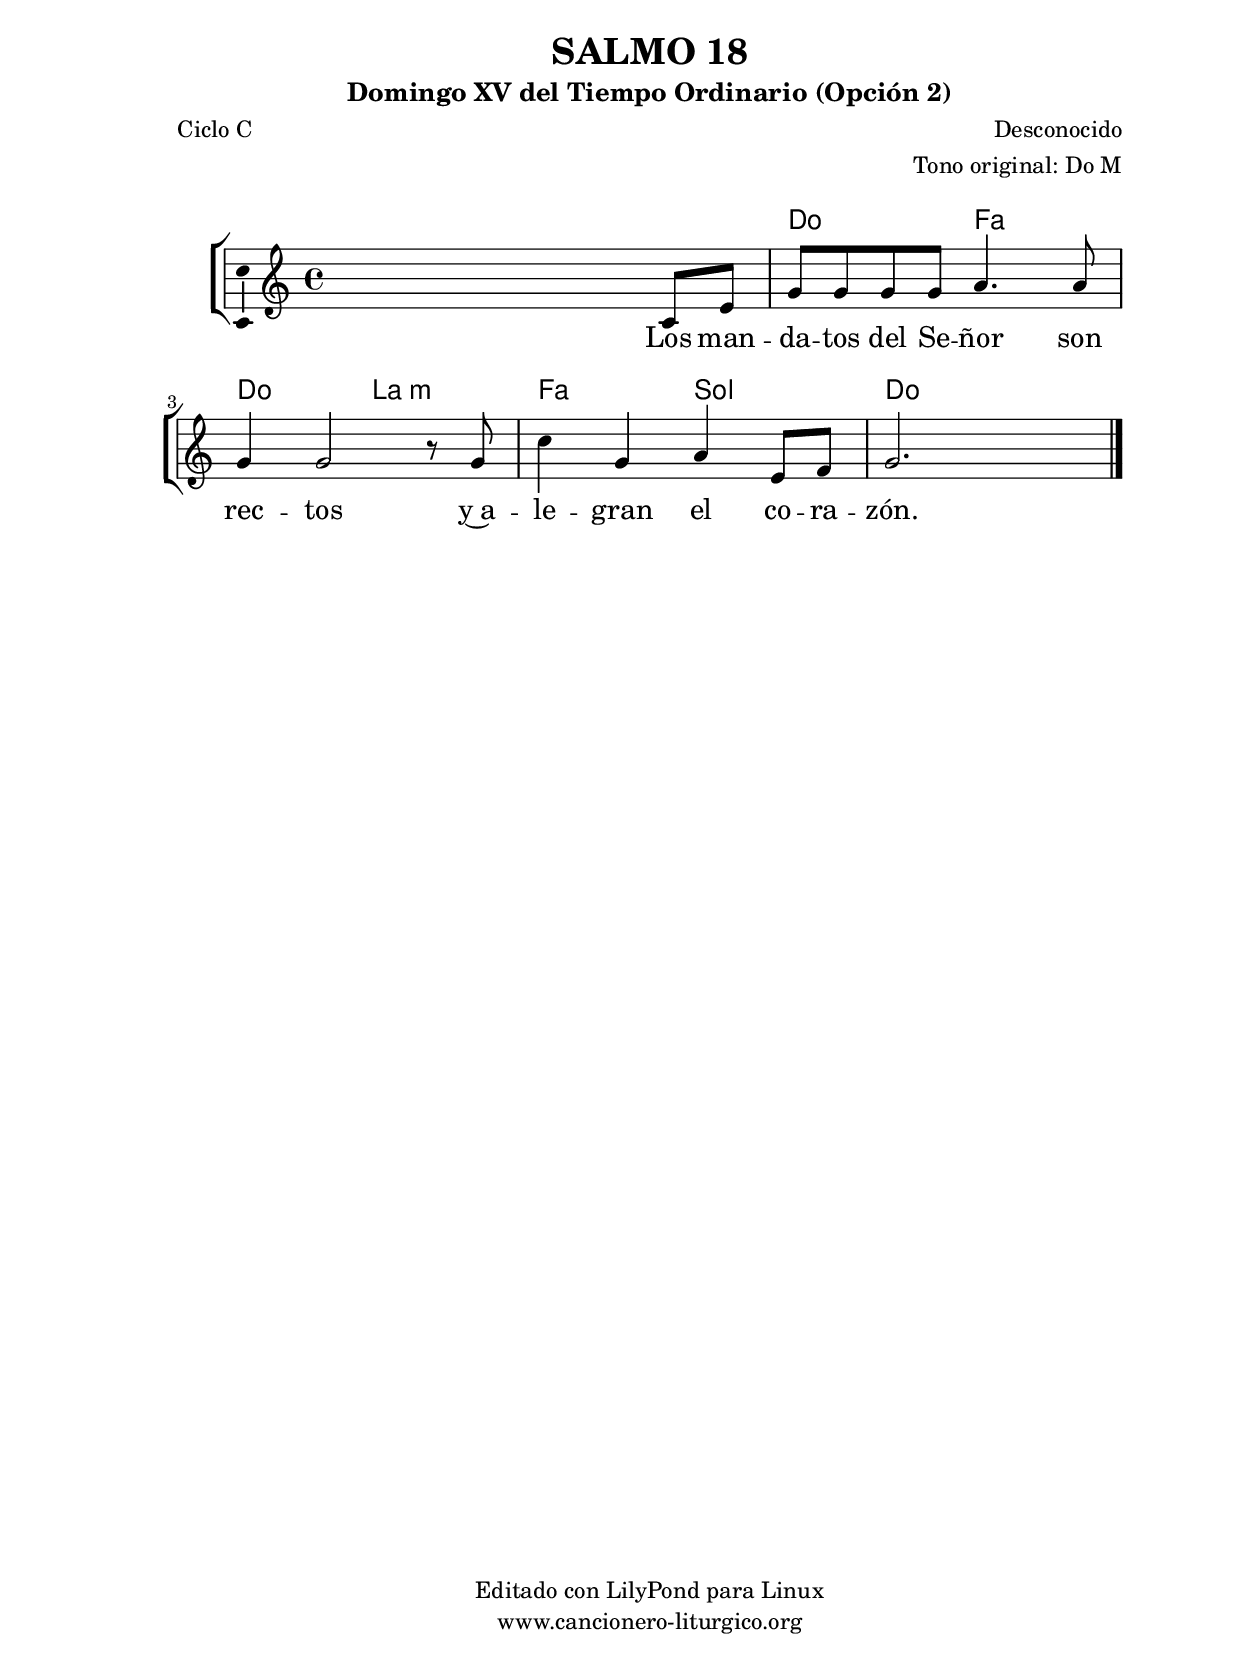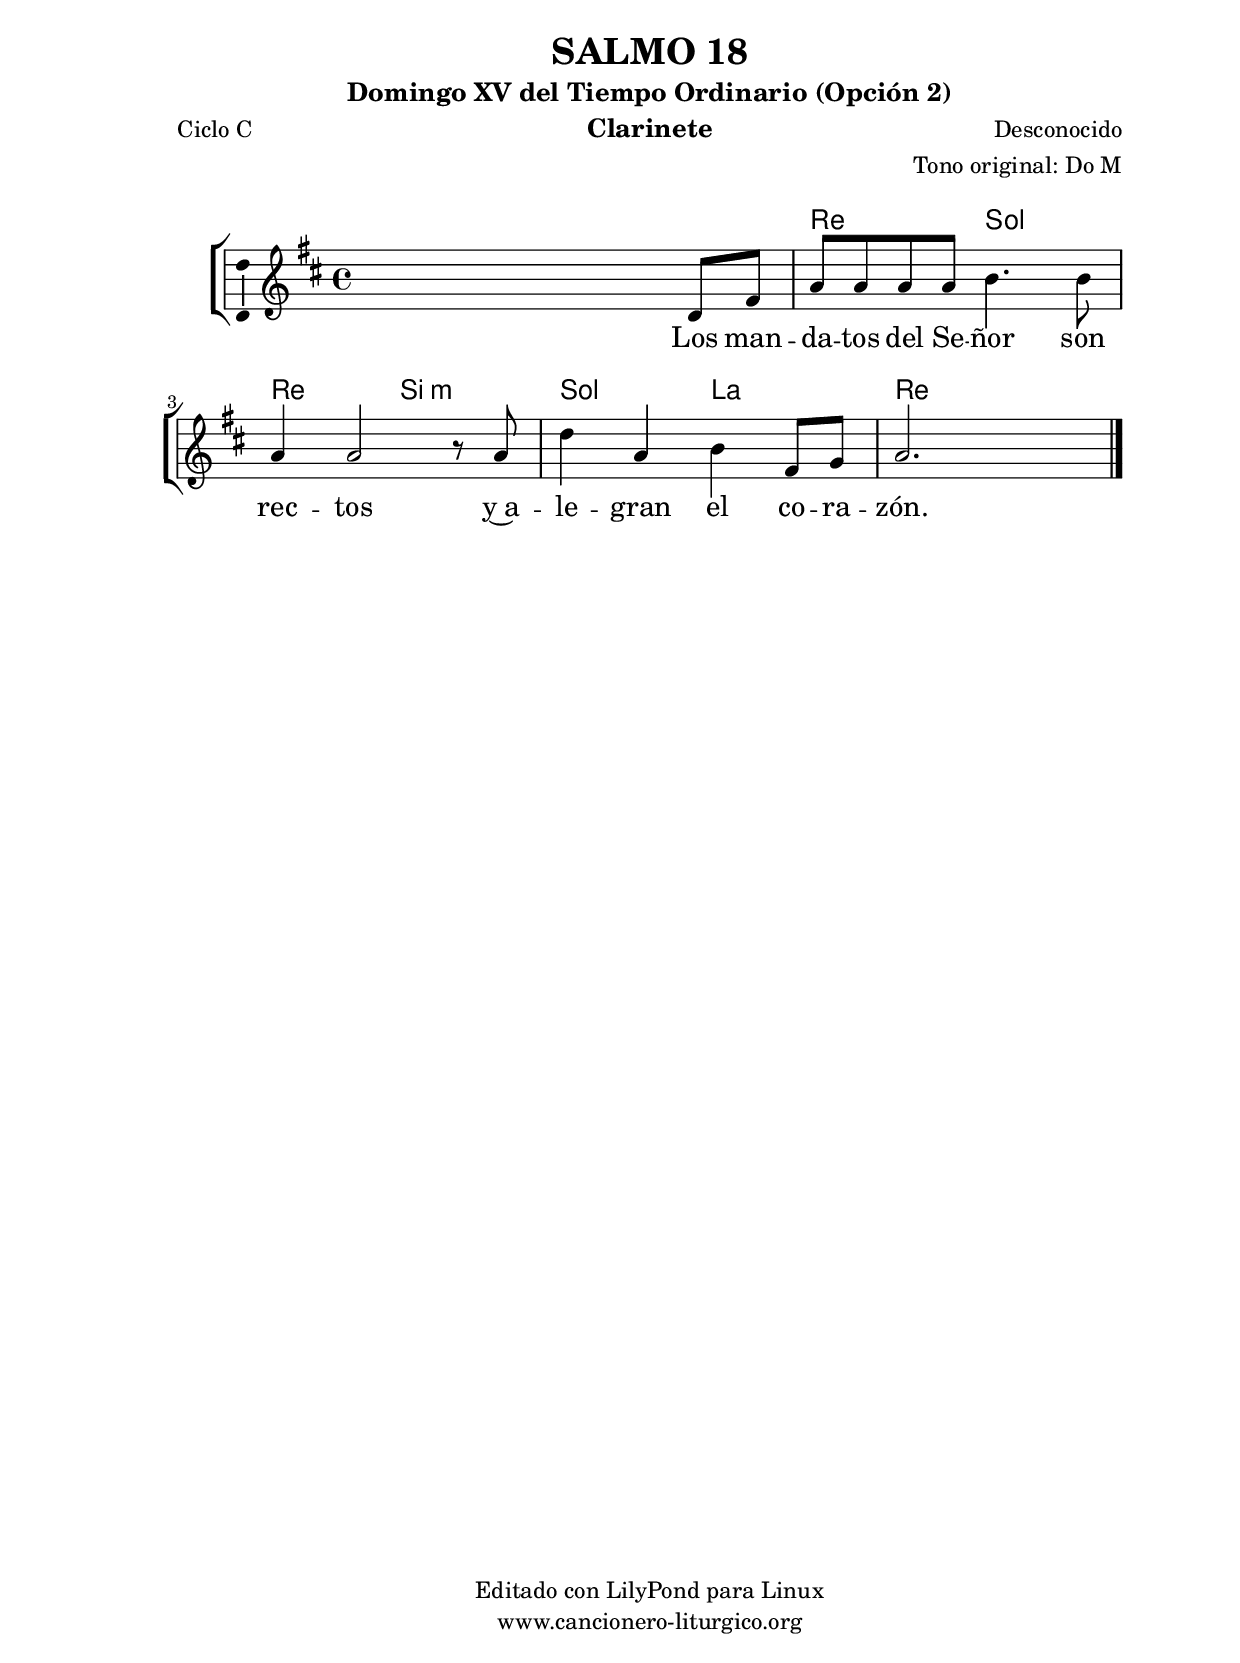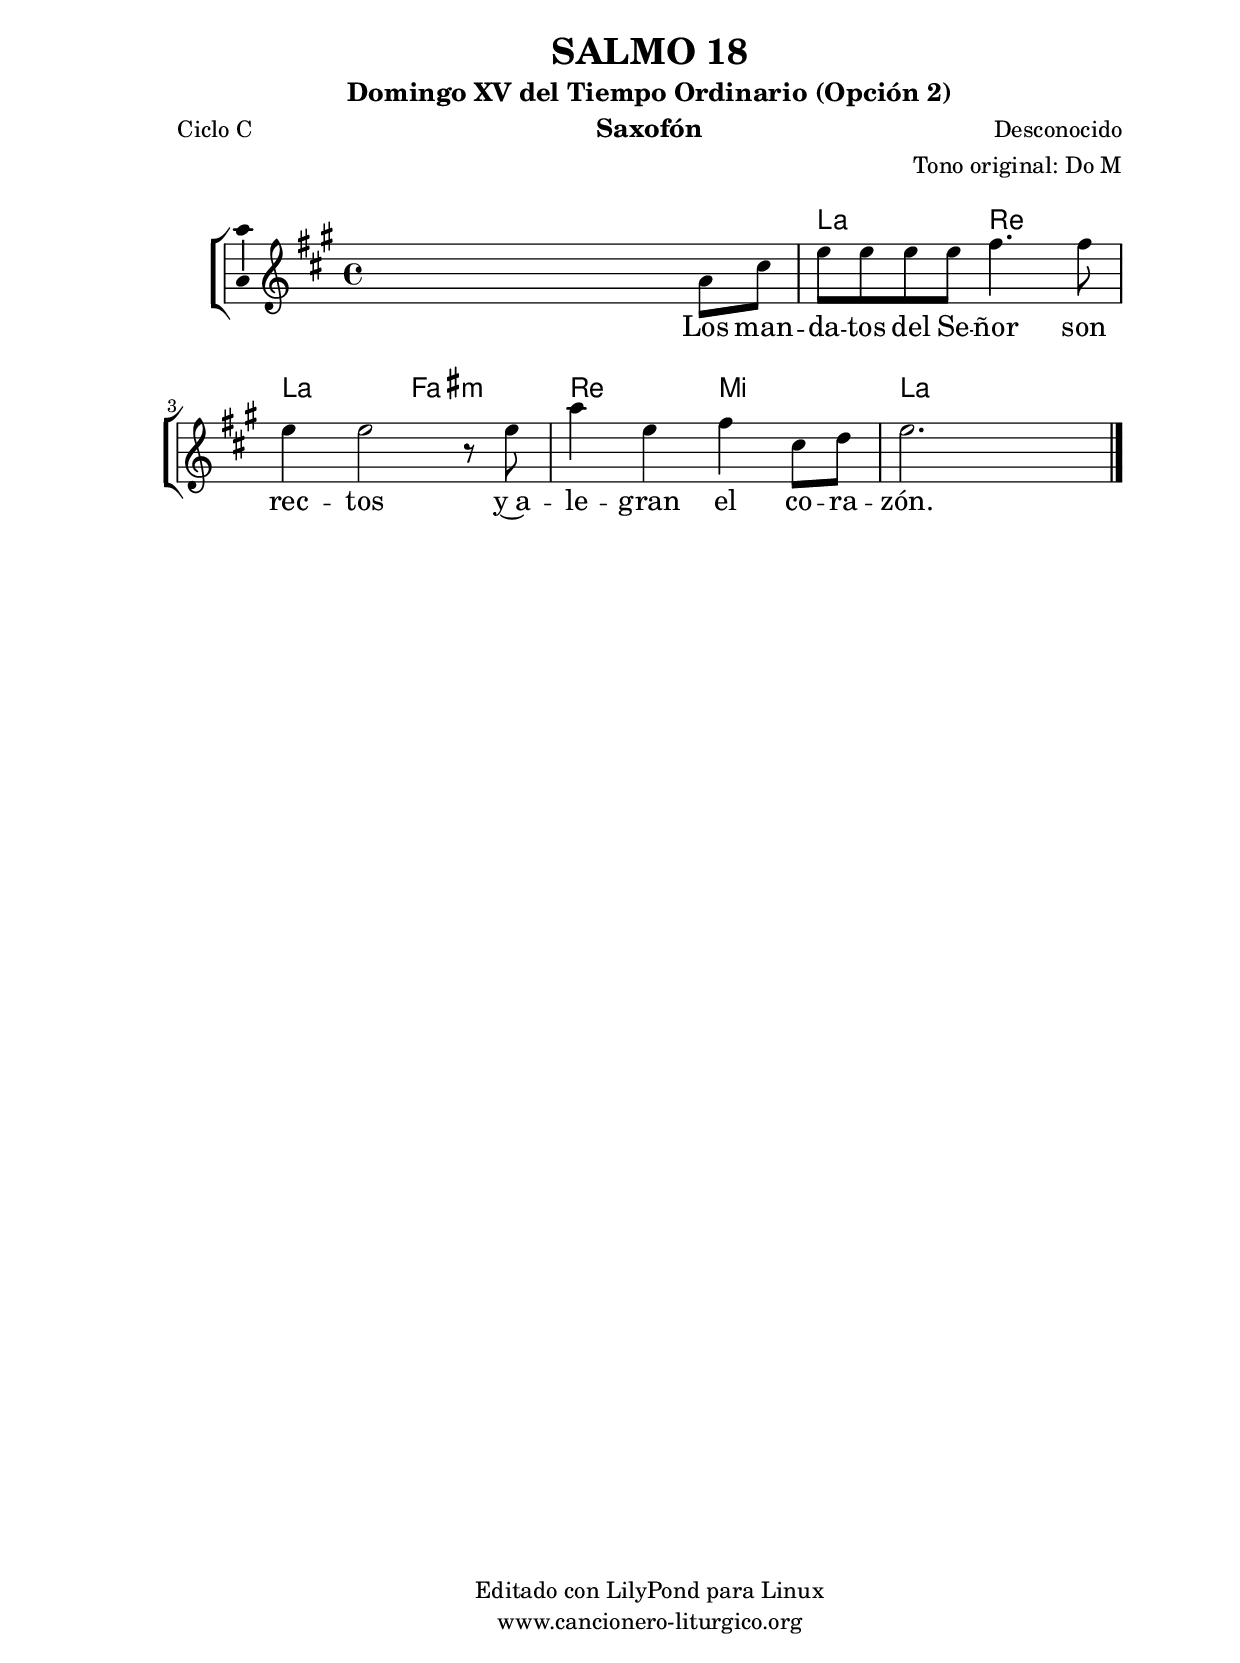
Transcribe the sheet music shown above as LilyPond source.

%
%para convertir .midi en .wav:
%timidity filename.midi -Ow -o finename.wav
%
%
%Para convertir de .wav a .mp3:
%lame -h -m j filename.wav
%
%
%para escuchar el midi:
%timidity nombrefichero.midi
%


%versión de lilypond para la que se ha escrito esta partitura:
\version "2.16.0"

	%Tamaño papel
	#(set-default-paper-size "a4")
	%Tamaño partitura
	#(set-global-staff-size 20)
	%No responde al pulsar sobre una nota
	#(ly:set-option 'point-and-click #f)

%parámetros del encabezamiento:
\header {
	title = "SALMO 18"
	subtitle = "Domingo XV del Tiempo Ordinario (Opción 2)"
	composer = "Desconocido"
	poet = "Ciclo C"
	meter = ""
	arranger = "Tono original: Do M"
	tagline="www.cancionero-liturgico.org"
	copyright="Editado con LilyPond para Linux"
	tiempo = "Ordinario"
	usos = "Salmo"
	letra = "Los mandatos del Señor son rectos y alegran el corazón."
	}

%parámetros asociados al papel:
\paper  {
	oddHeaderMarkup = \markup {\fill-line { \on-the-fly #not-first-page \fromproperty #'header:title \on-the-fly #not-first-page \fromproperty #'header:composer }}
	evenHeaderMarkup = \markup {\fill-line { \fromproperty #'header:composer \fromproperty #'header:title }}
	#(set-paper-size "a4")
	print-page-number = ##f
	first-page-number = 1
	print-first-page-number = ##f
%	head-separation = 3.0 \cm
	top-margin = 2.0 \cm
	bottom-margin = 0.5\cm
%%%	bottom-margin = -1.0\cm
	left-margin = 3.0 \cm
	line-width = 16.0 \cm 
	indent = 8\mm
	interscoreline = 2.\mm
	between-system-space = 15\mm
%	para que las partituras no llenen la hoja:
	ragged-bottom = ##t
%	idem para la última hoja:
	ragged-last-bottom = ##f
%	para que las partituras llenen el ancho del papel:
	ragged-last = ##f
	after-title-space = 2.5 \cm
%page-count=1
system-count=2

	%Flexible Vertical Spacing
%	markup-markup-spacing =
%	#'((basic-distance . 15) (minimum-distance . 15) (padding . 3))
	markup-system-spacing =
	#'((basic-distance . 15) (minimum-distance . 15) (padding . 3))
	system-system-spacing =
	#'((basic-distance . 15) (minimum-distance . 15) (padding . 3))
	score-system-spacing =
	#'((basic-distance . 15) (minimum-distance . 15) (padding . 5))
%	top-system-spacing = % header
%	#'((basic-distance . 8) (minimum-distance . 0) (padding . 3))
%	top-markup-spacing =
%	#'((basic-distance . 20) (minimum-distance . 20) (padding . 3))
	last-bottom-spacing = % footer
	#'((basic-distance . 5) (minimum-distance . 5) (padding . 3))
%	score-markup-spacing =
%	#'((basic-distance . 16) (minimum-distance . 13) (padding . 3))

	}


%parámetros que afectan a toda la partitura:
global =  {
	%clave de sol (G):
	\clef G
	%armadura:
%	\transpose f a
	\key c \major
	\tempo 4=90
	\set Score.tempoHideNote = ##t
	}


acordes = {
	\italianChords
	\chordmode {
%	\transpose f a
{

s1
c2 f c a:m f g c s

	}
	}
}

melodia = 
%	\transpose f a
{
	\relative c'{

\time 4/4
s2 s4 c8 e
g8 g g g a4. a8
g4 g2 r8 g8
c4 g a e8 f
g2. s4

	\bar "|."
	}
	}


texto = \lyricmode {
Los man -- da -- tos del Se -- ñor son rec -- tos
y~a -- le -- gran el co -- ra -- zón.
	}


acordesStaff = \context ChordNames = acordesStaff <<
	\set chordChanges = ##t
	\acordes
	>>


vozStaff = \context Voice = vozStaff
\with {\consists "Ambitus_engraver"}
<<
%	\set Staff.instrumentName = ""
%	\set Staff.shortInstrumentName = ""
%	\set Staff.midiInstrument = #"clarinet"
%	\set Staff.midiInstrument = #"cello"
%	\set Staff.midiInstrument = #"flute"
	\set Staff.midiInstrument = #"electric guitar (jazz)"
%	\set Staff.midiInstrument = #"english horn"
%	\set Staff.midiInstrument = #"violin"
%	\set Staff.midiInstrument = #"glockenspiel"
	\set Staff.midiMinimumVolume = #0.7
	\set Staff.midiMaximumVolume = #0.9
	\global
	\melodia
	>>


textoStaff = \context Lyrics = textoStaff <<
	\lyricsto vozStaff \texto
	>>

\book {
	\score {
		\context ChoirStaff {
			\override StaffGroup.SystemStartBracket #'collapse-height = #1
			\override Score.SystemStartBar #'collapse-height = #1
			<<
			\acordesStaff
			\vozStaff
			\textoStaff
			>>
			}
		\layout {
	    		\context {
				\Lyrics
				\override LyricText #'font-size = #2
				}
	   		 \context {
				\Score
				%fontSize = #3
				\override StaffSymbol #'staff-space = #(magstep +3)
				%\override Beam #'thickness = #0.55
				%\override SpacingSpanner #'spacing-increment = #1.0
				%\override Slur #'height-limit = #1.5
				}
			}
		}
	\score {
		\unfoldRepeats
		\context ChoirStaff {
			<<
			\acordesStaff
			\vozStaff
			>>
			}
		\midi {
	  		\context {
	  			\Score
				tempoWholesPerMinute = #(ly:make-moment 70 4)
				}
			}
		}
	}

%Partitura para clarinete
#(define output-suffix "C")
\book {
	\header{
		instrument = "Clarinete"
		}
	\score {
		\context ChoirStaff {
			\override StaffGroup.SystemStartBracket #'collapse-height = #1
			\override Score.SystemStartBar #'collapse-height = #1
\transpose c d
			<<
			\acordesStaff
			\vozStaff
			\textoStaff
			>>
			}
		\layout {
	    		\context {
				\Lyrics
				\override LyricText #'font-size = #2
				}
	   		 \context {
				\Score
				%fontSize = #3
				\override StaffSymbol #'staff-space = #(magstep +3)
				%\override Beam #'thickness = #0.55
				%\override SpacingSpanner #'spacing-increment = #1.0
				%\override Slur #'height-limit = #1.5
				}
			}
		}
	}

%Partitura para saxofón
#(define output-suffix "S")
\book {
	\header{
		instrument = "Saxofón"
		}
	\score {
		\context ChoirStaff {
			\override StaffGroup.SystemStartBracket #'collapse-height = #1
			\override Score.SystemStartBar #'collapse-height = #1
\transpose c a
			<<
			\acordesStaff
			\vozStaff
			\textoStaff
			>>
			}
		\layout {
	    		\context {
				\Lyrics
				\override LyricText #'font-size = #2
				}
	   		 \context {
				\Score
				%fontSize = #3
				\override StaffSymbol #'staff-space = #(magstep +3)
				%\override Beam #'thickness = #0.55
				%\override SpacingSpanner #'spacing-increment = #1.0
				%\override Slur #'height-limit = #1.5
				}
			}
		}
	}

